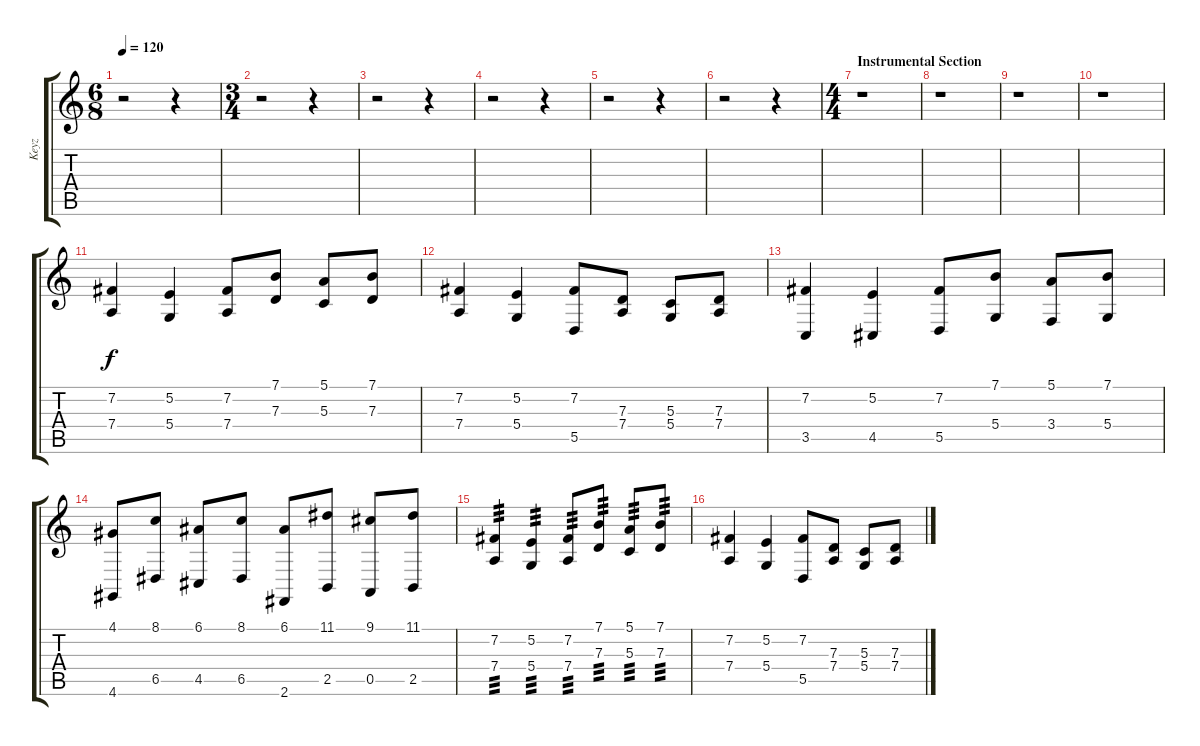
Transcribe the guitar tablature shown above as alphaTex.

\track ("Keyz" "Keyz") {instrument electricpiano1}
\staff {score tabs}
\tuning (E4 B3 G3 D3 A2 E2) {hide}
\ts (6 8)
\tempo 120
\clef g2
\ks c
r.2{dy f} r.4 |
\ts (3 4)
r.2 r.4 |
r.2 r.4 |
r.2 r.4 |
r.2 r.4 |
r.2 r.4 |
\ts (4 4)
\section ("" "Instrumental Section")
r.1 |
r.1 |
r.1 |
r.1 |
(7.2 7.4).4{instrument lead2sawtooth} (5.2 5.4).4 (7.2 7.4).8 (7.1 7.3).8 (5.1 5.3).8 (7.1 7.3).8 |
(7.2 7.4).4 (5.2 5.4).4 (7.2 5.5).8 (7.3 7.4).8 (5.3 5.4).8 (7.3 7.4).8 |
(7.2 3.5).4 (5.2 4.5).4 (7.2 5.5).8 (7.1 5.4).8 (5.1 3.4).8 (7.1 5.4).8 |
(4.1 4.6).8 (8.1 6.5).8 (6.1 4.5).8 (8.1 6.5).8 (6.1 2.6).8 (11.1 2.5).8 (9.1 0.5).8 (11.1 2.5).8 |
(7.2 7.4).4{tp 3 instrument vibraphone} (5.2 5.4).4{tp 3} (7.2 7.4).8{tp 3} (7.1 7.3).8{tp 3} (5.1 5.3).8{tp 3} (7.1 7.3).8{tp 3} |
(7.2 7.4).4 (5.2 5.4).4 (7.2 5.5).8 (7.3 7.4).8 (5.3 5.4).8 (7.3 7.4).8
